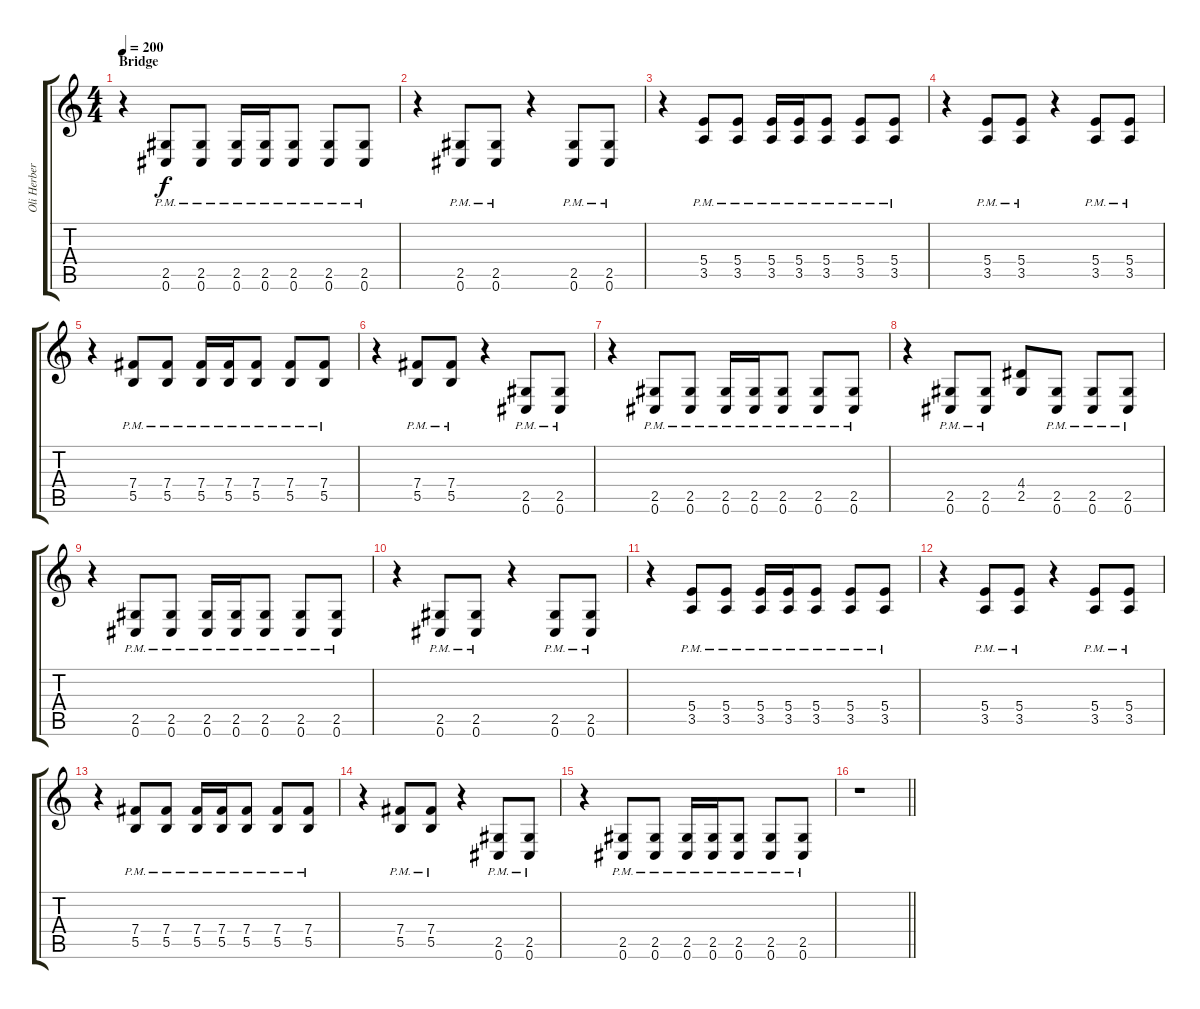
\track ("Oli Herbert" "Oli Herber") {instrument distortionguitar}
\staff {score tabs}
\tuning (Db4 Ab3 E3 B2 Gb2 Db2) {hide}
\ts (4 4)
\section ("" "Bridge")
\tempo 200
\clef g2
\ks c
r.4{dy f} (2.5{pm} 0.6{pm}).8 (2.5{pm} 0.6{pm}).8 (2.5{pm} 0.6{pm}).16 (2.5{pm} 0.6{pm}).16 (2.5{pm} 0.6{pm}).8 (2.5{pm} 0.6{pm}).8 (2.5{pm} 0.6{pm}).8 |
r.4 (2.5{pm} 0.6{pm}).8 (2.5{pm} 0.6{pm}).8 r.4 (2.5{pm} 0.6{pm}).8 (2.5{pm} 0.6{pm}).8 |
r.4 (5.4{pm} 3.5{pm}).8 (5.4{pm} 3.5{pm}).8 (5.4{pm} 3.5{pm}).16 (5.4{pm} 3.5{pm}).16 (5.4{pm} 3.5{pm}).8 (5.4{pm} 3.5{pm}).8 (5.4{pm} 3.5{pm}).8 |
r.4 (5.4{pm} 3.5{pm}).8 (5.4{pm} 3.5{pm}).8 r.4 (5.4{pm} 3.5{pm}).8 (5.4{pm} 3.5{pm}).8 |
r.4 (7.4{pm} 5.5{pm}).8 (7.4{pm} 5.5{pm}).8 (7.4{pm} 5.5{pm}).16 (7.4{pm} 5.5{pm}).16 (7.4{pm} 5.5{pm}).8 (7.4{pm} 5.5{pm}).8 (7.4{pm} 5.5{pm}).8 |
r.4 (7.4{pm} 5.5{pm}).8 (7.4{pm} 5.5{pm}).8 r.4 (2.5{pm} 0.6{pm}).8 (2.5{pm} 0.6{pm}).8 |
r.4 (2.5{pm} 0.6{pm}).8 (2.5{pm} 0.6{pm}).8 (2.5{pm} 0.6{pm}).16 (2.5{pm} 0.6{pm}).16 (2.5{pm} 0.6{pm}).8 (2.5{pm} 0.6{pm}).8 (2.5{pm} 0.6{pm}).8 |
r.4 (2.5{pm} 0.6{pm}).8 (2.5{pm} 0.6{pm}).8 (4.4 2.5).8 (2.5{pm} 0.6{pm}).8 (2.5{pm} 0.6{pm}).8 (2.5{pm} 0.6{pm}).8 |
r.4 (2.5{pm} 0.6{pm}).8 (2.5{pm} 0.6{pm}).8 (2.5{pm} 0.6{pm}).16 (2.5{pm} 0.6{pm}).16 (2.5{pm} 0.6{pm}).8 (2.5{pm} 0.6{pm}).8 (2.5{pm} 0.6{pm}).8 |
r.4 (2.5{pm} 0.6{pm}).8 (2.5{pm} 0.6{pm}).8 r.4 (2.5{pm} 0.6{pm}).8 (2.5{pm} 0.6{pm}).8 |
r.4 (5.4{pm} 3.5{pm}).8 (5.4{pm} 3.5{pm}).8 (5.4{pm} 3.5{pm}).16 (5.4{pm} 3.5{pm}).16 (5.4{pm} 3.5{pm}).8 (5.4{pm} 3.5{pm}).8 (5.4{pm} 3.5{pm}).8 |
r.4 (5.4{pm} 3.5{pm}).8 (5.4{pm} 3.5{pm}).8 r.4 (5.4{pm} 3.5{pm}).8 (5.4{pm} 3.5{pm}).8 |
r.4 (7.4{pm} 5.5{pm}).8 (7.4{pm} 5.5{pm}).8 (7.4{pm} 5.5{pm}).16 (7.4{pm} 5.5{pm}).16 (7.4{pm} 5.5{pm}).8 (7.4{pm} 5.5{pm}).8 (7.4{pm} 5.5{pm}).8 |
r.4 (7.4{pm} 5.5{pm}).8 (7.4{pm} 5.5{pm}).8 r.4 (2.5{pm} 0.6{pm}).8 (2.5{pm} 0.6{pm}).8 |
r.4 (2.5{pm} 0.6{pm}).8 (2.5{pm} 0.6{pm}).8 (2.5{pm} 0.6{pm}).16 (2.5{pm} 0.6{pm}).16 (2.5{pm} 0.6{pm}).8 (2.5{pm} 0.6{pm}).8 (2.5{pm} 0.6{pm}).8 |
\barLineRight lightlight
r.1
